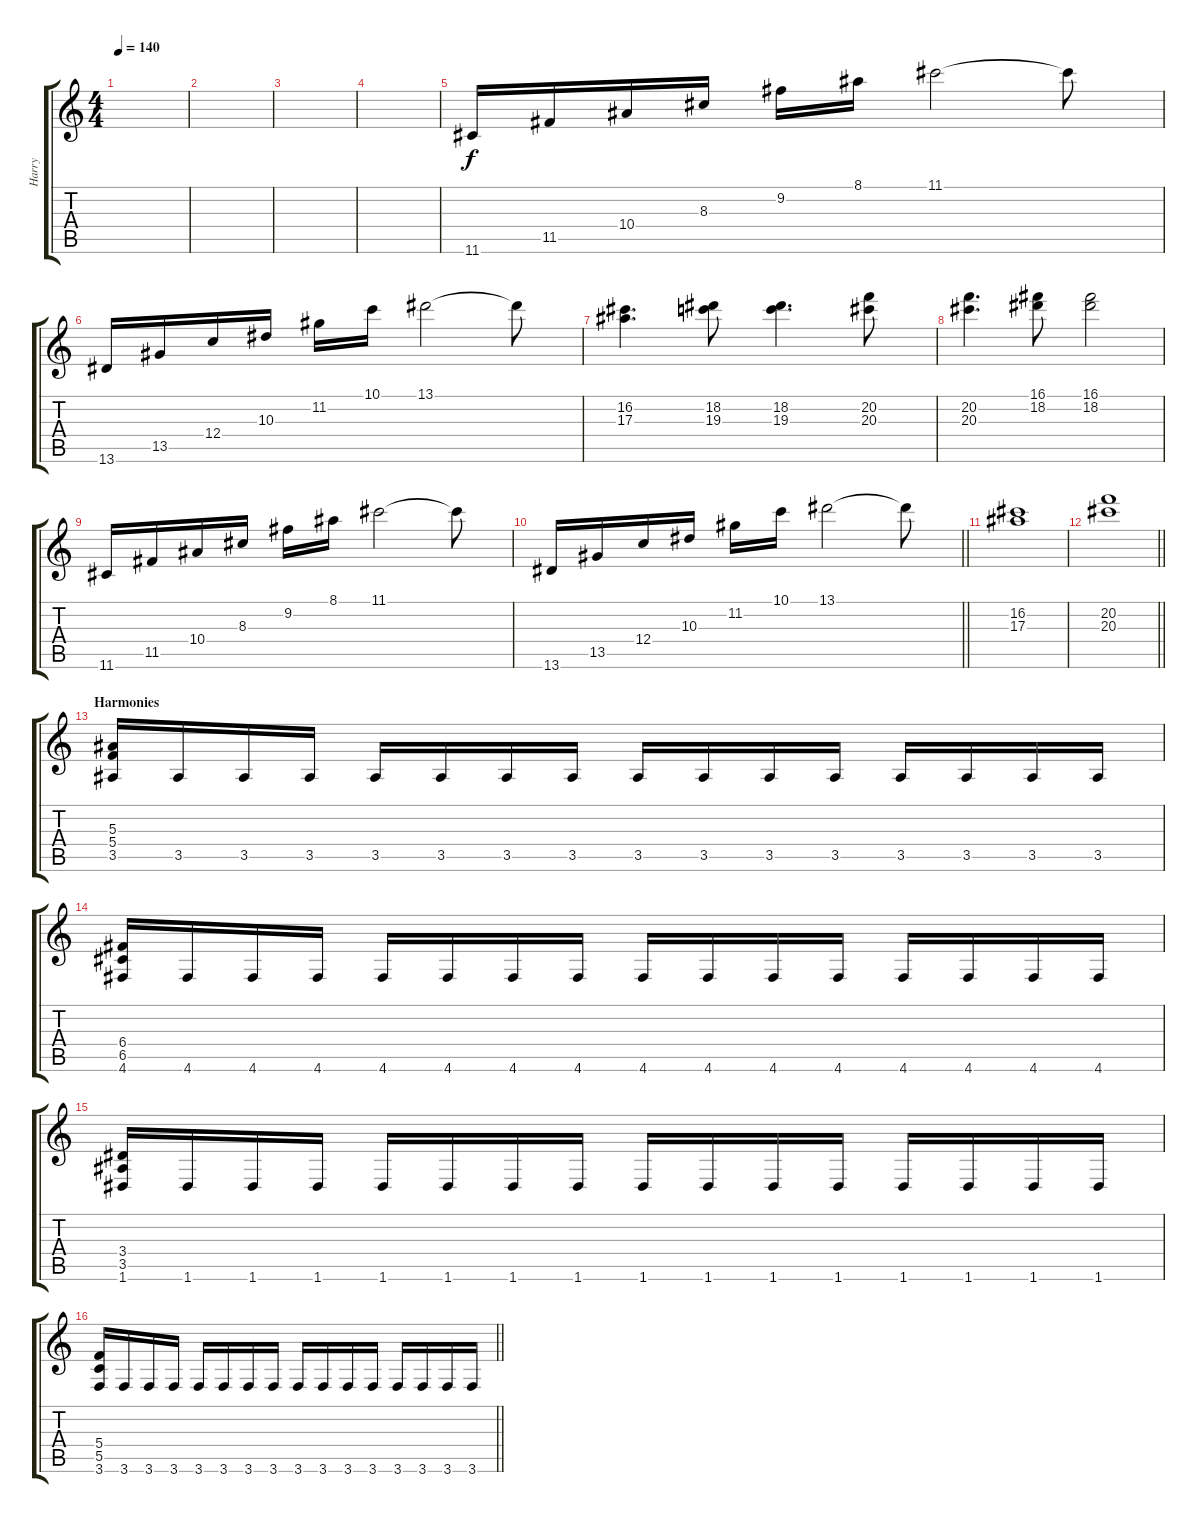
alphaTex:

\track ("Harry" "Harry") {instrument distortionguitar}
\staff {score tabs}
\tuning (D4 A3 F3 C3 G2 D2) {hide}
\ts (4 4)
\tempo 140
\clef g2
\ks c
|
|
|
|
11.6.16 11.5.16 10.4.16 8.3.16 9.2.16 8.1.16 11.1.2 11.1{t}.8 |
13.6.16 13.5.16 12.4.16 10.3.16 11.2.16 10.1.16 13.1.2 13.1{t}.8 |
(16.2 17.3).4{d} (18.2 19.3).8 (18.2 19.3).4{d} (20.2 20.3).8 |
(20.2 20.3).4{d} (16.1 18.2).8 (16.1 18.2).2 |
11.6.16 11.5.16 10.4.16 8.3.16 9.2.16 8.1.16 11.1.2 11.1{t}.8 |
\barLineRight lightlight
13.6.16 13.5.16 12.4.16 10.3.16 11.2.16 10.1.16 13.1.2 13.1{t}.8 |
(16.2 17.3).1 |
\barLineRight lightlight
(20.2 20.3).1 |
\section ("" "Harmonies")
(5.3 5.4 3.5).16 3.5.16 3.5.16 3.5.16 3.5.16 3.5.16 3.5.16 3.5.16 3.5.16 3.5.16 3.5.16 3.5.16 3.5.16 3.5.16 3.5.16 3.5.16 |
(6.4 6.5 4.6).16 4.6.16 4.6.16 4.6.16 4.6.16 4.6.16 4.6.16 4.6.16 4.6.16 4.6.16 4.6.16 4.6.16 4.6.16 4.6.16 4.6.16 4.6.16 |
(3.4 3.5 1.6).16 1.6.16 1.6.16 1.6.16 1.6.16 1.6.16 1.6.16 1.6.16 1.6.16 1.6.16 1.6.16 1.6.16 1.6.16 1.6.16 1.6.16 1.6.16 |
\barLineRight lightlight
(5.4 5.5 3.6).16 3.6.16 3.6.16 3.6.16 3.6.16 3.6.16 3.6.16 3.6.16 3.6.16 3.6.16 3.6.16 3.6.16 3.6.16 3.6.16 3.6.16 3.6.16
